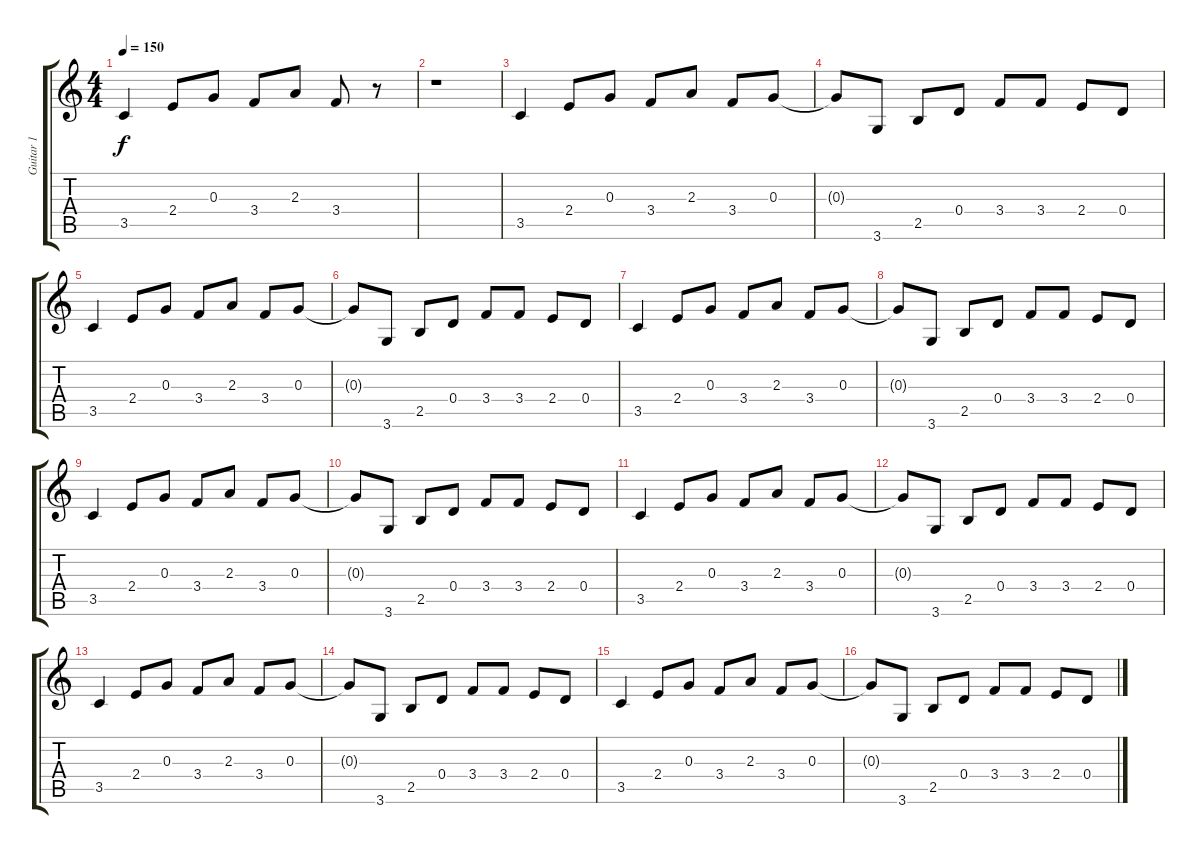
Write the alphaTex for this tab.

\track ("Guitar 1" "Guitar 1") {instrument electricguitarclean}
\staff {score tabs}
\tuning (E4 B3 G3 D3 A2 E2) {hide}
\ts (4 4)
\tempo 150
\clef g2
\ks c
3.5.4{dy f} 2.4.8 0.3.8 3.4.8 2.3.8 3.4.8 r.8 |
r.1 |
3.5.4 2.4.8 0.3.8 3.4.8 2.3.8 3.4.8 0.3.8 |
0.3{t}.8 3.6.8 2.5.8 0.4.8 3.4.8 3.4.8 2.4.8 0.4.8 |
3.5.4 2.4.8 0.3.8 3.4.8 2.3.8 3.4.8 0.3.8 |
0.3{t}.8 3.6.8 2.5.8 0.4.8 3.4.8 3.4.8 2.4.8 0.4.8 |
3.5.4 2.4.8 0.3.8 3.4.8 2.3.8 3.4.8 0.3.8 |
0.3{t}.8 3.6.8 2.5.8 0.4.8 3.4.8 3.4.8 2.4.8 0.4.8 |
3.5.4 2.4.8 0.3.8 3.4.8 2.3.8 3.4.8 0.3.8 |
0.3{t}.8 3.6.8 2.5.8 0.4.8 3.4.8 3.4.8 2.4.8 0.4.8 |
3.5.4 2.4.8 0.3.8 3.4.8 2.3.8 3.4.8 0.3.8 |
0.3{t}.8 3.6.8 2.5.8 0.4.8 3.4.8 3.4.8 2.4.8 0.4.8 |
3.5.4 2.4.8 0.3.8 3.4.8 2.3.8 3.4.8 0.3.8 |
0.3{t}.8 3.6.8 2.5.8 0.4.8 3.4.8 3.4.8 2.4.8 0.4.8 |
3.5.4 2.4.8 0.3.8 3.4.8 2.3.8 3.4.8 0.3.8 |
0.3{t}.8 3.6.8 2.5.8 0.4.8 3.4.8 3.4.8 2.4.8 0.4.8
